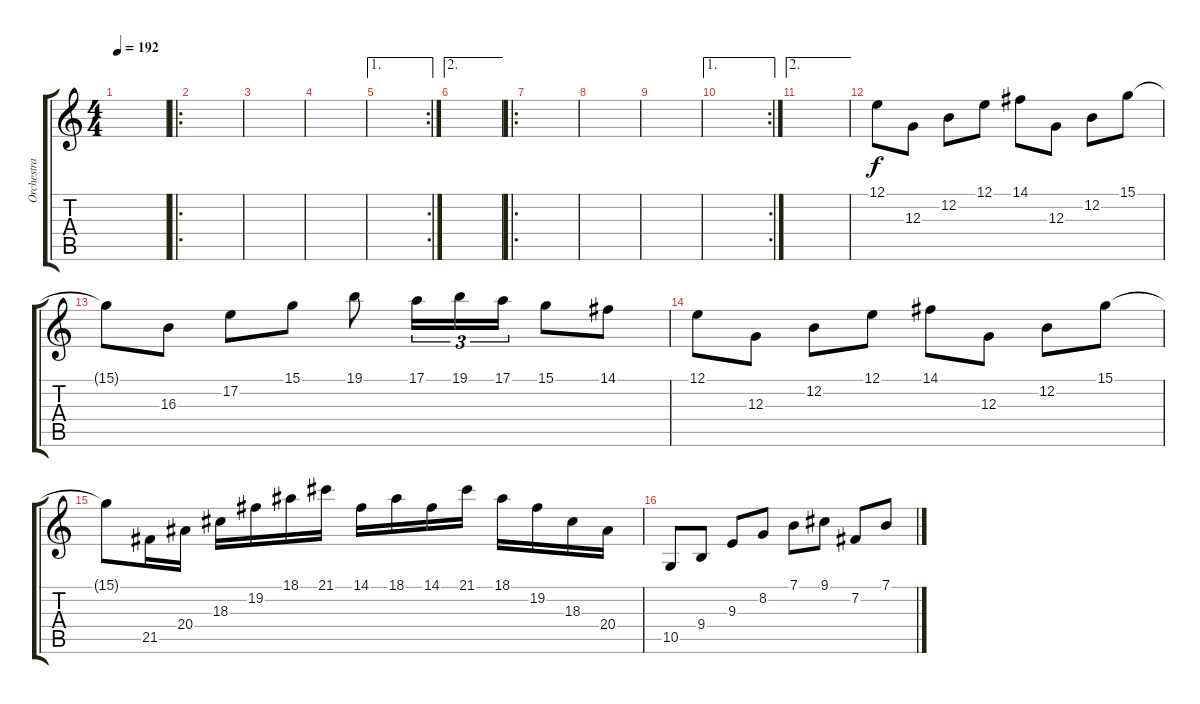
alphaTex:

\track ("Orchestra Hit" "Orchestra ") {instrument orchestrahit}
\staff {score tabs}
\tuning (E4 B3 G3 D3 A2 E2) {hide}
\ts (4 4)
\tempo 192
\clef g2
\ks c
|
\ro
|
|
|
\ae 1
\rc 2
|
\ae 2
|
\ro
|
|
|
\ae 1
\rc 2
|
\ae 2
|
12.1.8{instrument overdrivenguitar} 12.3.8 12.2.8 12.1.8 14.1.8 12.3.8 12.2.8 15.1.8 |
15.1{t}.8 16.3.8 17.2.8 15.1.8 19.1.8 17.1.16{tu (3 2)} 19.1.16{tu (3 2)} 17.1.16{tu (3 2)} 15.1.8 14.1.8 |
12.1.8 12.3.8 12.2.8 12.1.8 14.1.8 12.3.8 12.2.8 15.1.8 |
15.1{t}.8 21.5.16 20.4.16 18.3.16 19.2.16 18.1.16 21.1.16 14.1.16 18.1.16 14.1.16 21.1.16 18.1.16 19.2.16 18.3.16 20.4.16 |
10.5.8 9.4.8 9.3.8 8.2.8 7.1.8 9.1.8 7.2.8 7.1.8
